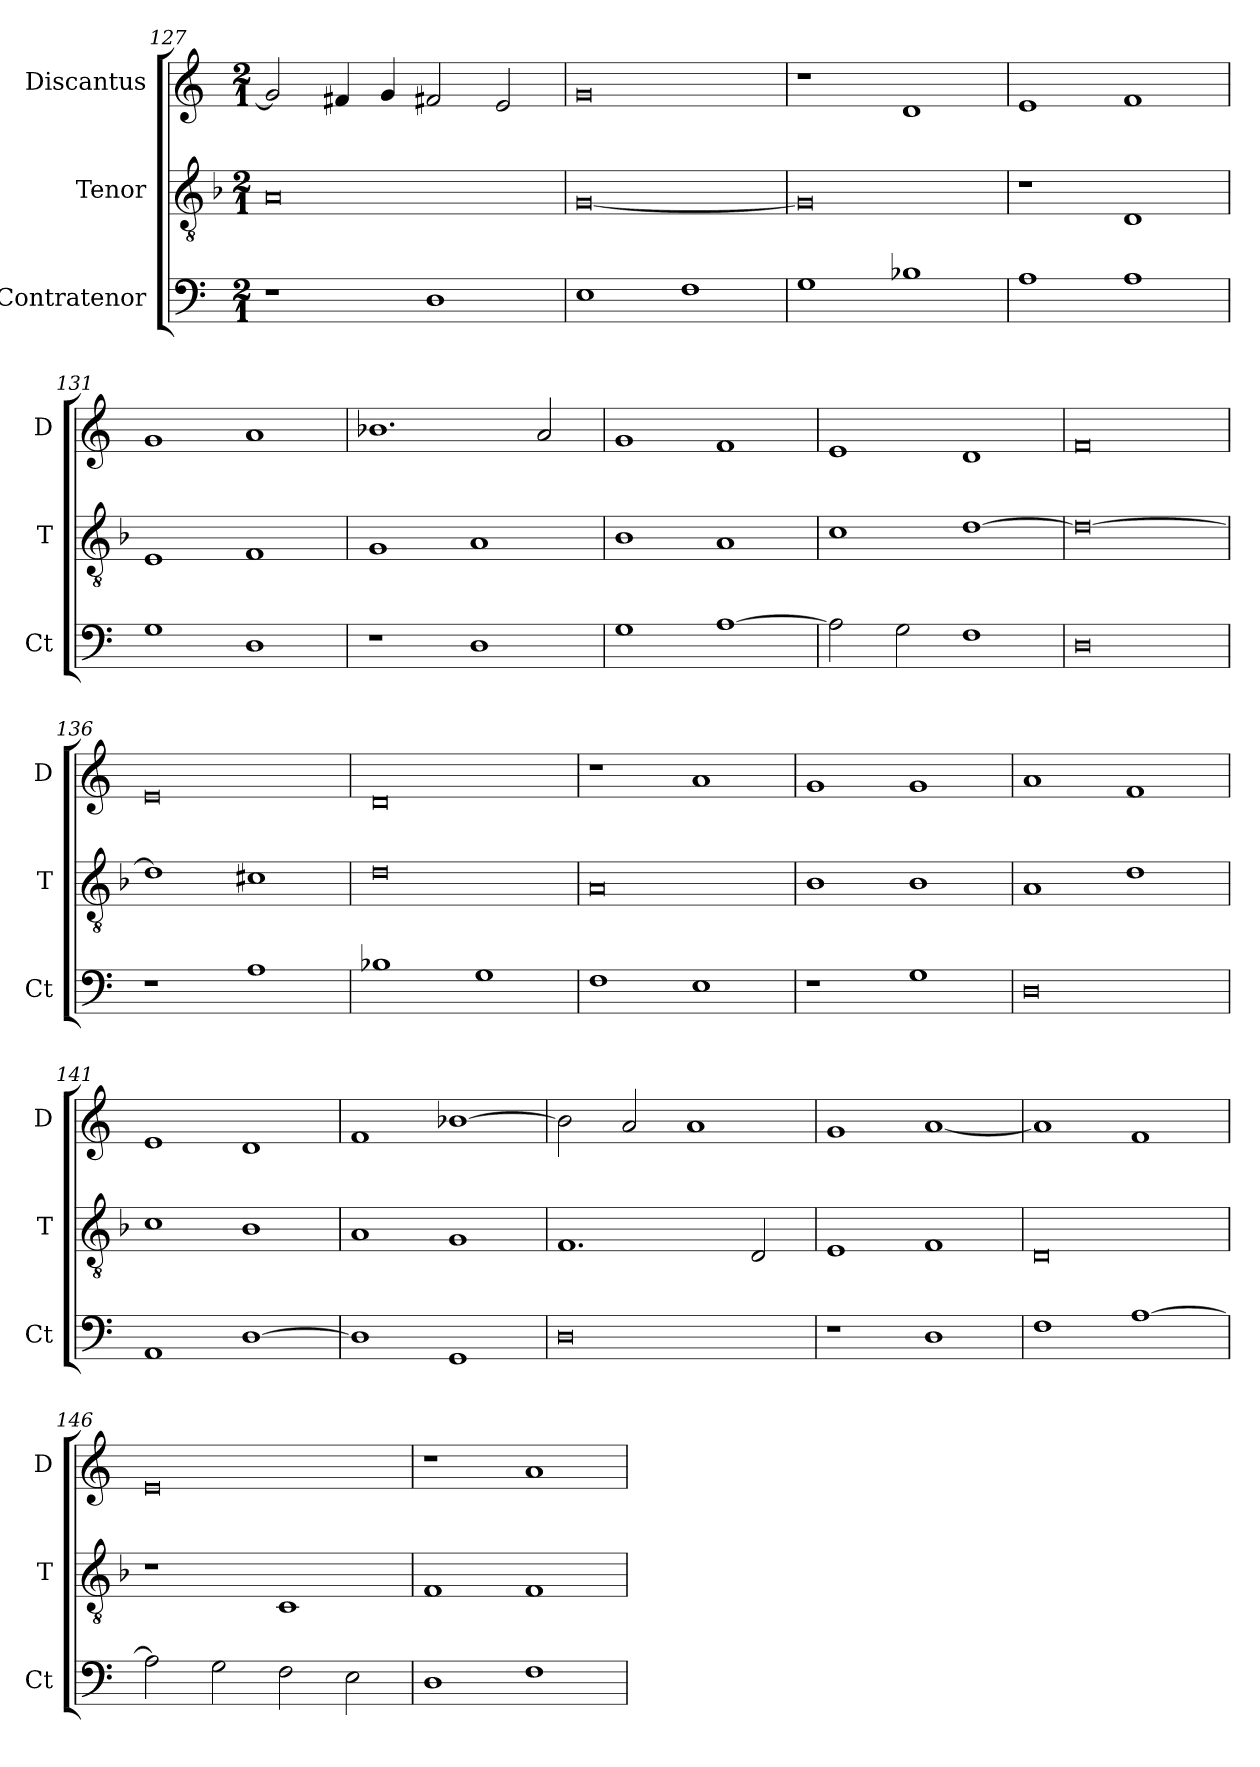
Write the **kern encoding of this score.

**kern	**kern	**kern
*part3	*part2	*part1
*staff3	*staff2	*staff1
*I"Contratenor	*I"Tenor	*I"Discantus
*I'Ct	*I'T	*I'D
*clefF4	*clefGv2	*clefG2
*k[]	*k[b-]	*k[]
*M2/1	*M2/1	*M2/1
=127	=127	=127
1r	0A	2g/]
.	.	4f#X/
.	.	4g/
1D	.	2f#X/
.	.	2e/
=128	=128	=128
1E	[0G	0g
1F	.	.
=129	=129	=129
1G	0G]	1r
1B-X	.	1d
=130	=130	=130
1A	1r	1e
1A	1D	1f
=131	=131	=131
1G	1E	1g
1D	1F	1a
=132	=132	=132
1r	1G	1.b-X
1D	1A	.
.	.	2a/
=133	=133	=133
1G	1B-	1g
[1A	1A	1f
=134	=134	=134
2A\]	1c	1e
2G\	.	.
1F	[1d	1d
=135	=135	=135
0D	0d_	0f
=136	=136	=136
1r	1d]	0e
1A	1c#X	.
=137	=137	=137
1B-X	0d	0d
1G	.	.
=138	=138	=138
1F	0A	1r
1E	.	1a
=139	=139	=139
1r	1B-	1g
1G	1B-	1g
=140	=140	=140
0D	1A	1a
.	1d	1f
=141	=141	=141
1AA	1c	1e
[1D	1B-	1d
=142	=142	=142
1D]	1A	1f
1GG	1G	[1b-X
=143	=143	=143
0D	1.F	2b-\]
.	.	2a/
.	.	1a
.	2D/	.
=144	=144	=144
1r	1E	1g
1D	1F	[1a
=145	=145	=145
1F	0D	1a]
[1A	.	1f
=146	=146	=146
2A\]	1r	0e
2G\	.	.
2F\	1C	.
2E\	.	.
=147	=147	=147
1D	1F	1r
1F	1F	1a
=	=	=
*-	*-	*-
